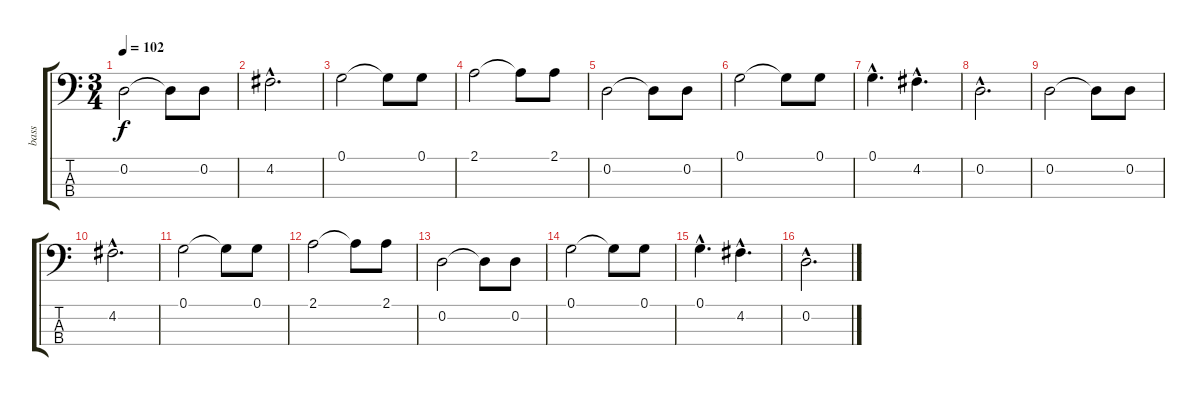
\track ("bass" "bass") {instrument fretlessbass}
\staff {score tabs}
\tuning (G2 D2 A1 E1) {hide}
\ts (3 4)
\tempo 102
\clef f4
\ks c
0.2.2{dy f} 0.2{t}.8 0.2.8 |
4.2{hac}.2{d} |
0.1.2 0.1{t}.8 0.1.8 |
2.1.2 2.1{t}.8 2.1.8 |
0.2.2 0.2{t}.8 0.2.8 |
0.1.2 0.1{t}.8 0.1.8 |
0.1{hac}.4{d} 4.2{hac}.4{d} |
0.2{hac}.2{d} |
0.2.2 0.2{t}.8 0.2.8 |
4.2{hac}.2{d} |
0.1.2 0.1{t}.8 0.1.8 |
2.1.2 2.1{t}.8 2.1.8 |
0.2.2 0.2{t}.8 0.2.8 |
0.1.2 0.1{t}.8 0.1.8 |
0.1{hac}.4{d} 4.2{hac}.4{d} |
0.2{hac}.2{d}
